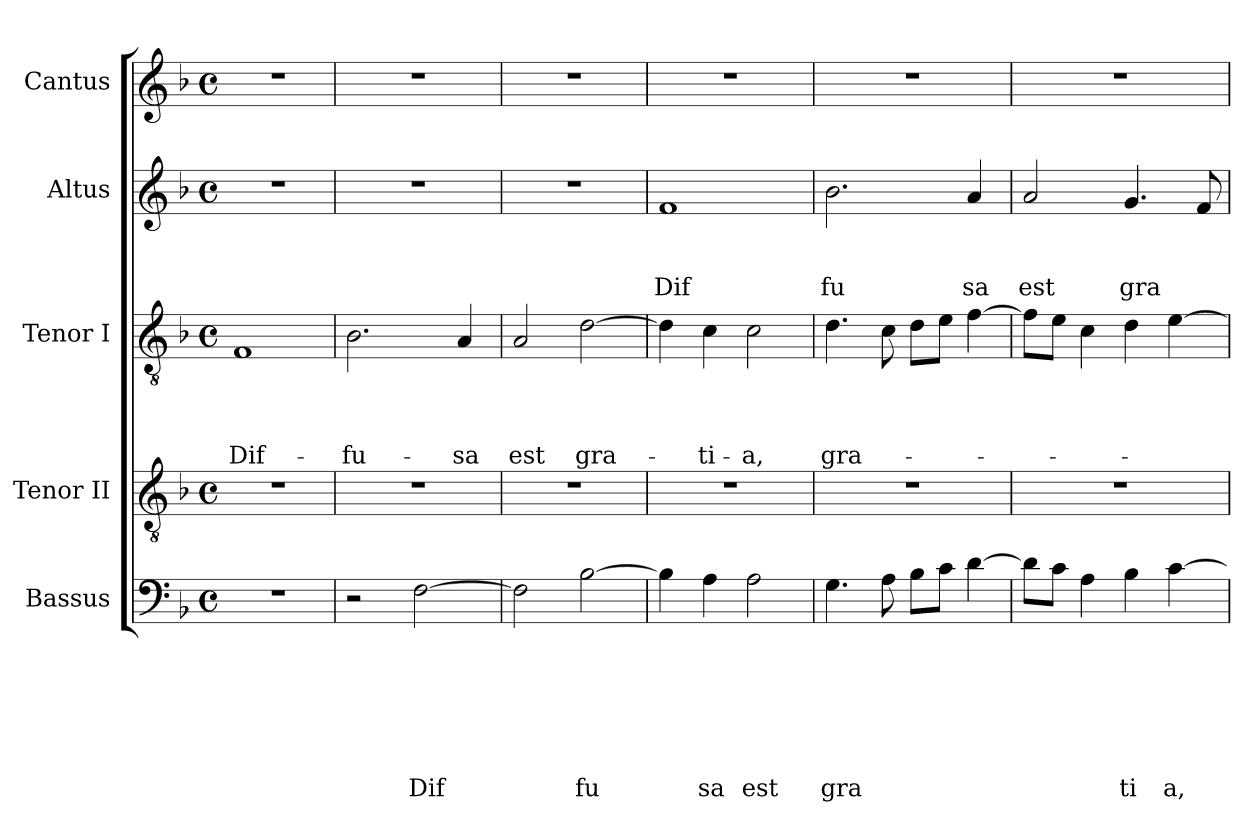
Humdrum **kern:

**kern	**text	**text	**text	**text	**text	**text	**text	**kern	**kern	**text	**text	**text	**text	**kern	**text	**text	**text	**kern
*part5	*part5	*part5	*part5	*part5	*part5	*part5	*part5	*part4	*part3	*part3	*part3	*part3	*part3	*part2	*part2	*part2	*part2	*part1
*staff5	*staff5	*staff5	*staff5	*staff5	*staff5	*staff5	*staff5	*staff4	*staff3	*staff3	*staff3	*staff3	*staff3	*staff2	*staff2	*staff2	*staff2	*staff1
*I"Bassus	*	*	*	*	*	*	*	*I"Tenor II	*I"Tenor I	*	*	*	*	*I"Altus	*	*	*	*I"Cantus
*clefF4	*	*	*	*	*	*	*	*clefGv2	*clefGv2	*	*	*	*	*clefG2	*	*	*	*clefG2
*k[b-]	*	*	*	*	*	*	*	*k[b-]	*k[b-]	*	*	*	*	*k[b-]	*	*	*	*k[b-]
*F:	*	*	*	*	*	*	*	*F:	*F:	*	*	*	*	*F:	*	*	*	*F:
*M4/4	*	*	*	*	*	*	*	*M4/4	*M4/4	*	*	*	*	*M4/4	*	*	*	*M4/4
*met(c)	*	*	*	*	*	*	*	*met(c)	*met(c)	*	*	*	*	*met(c)	*	*	*	*met(c)
=1	=1	=1	=1	=1	=1	=1	=1	=1	=1	=1	=1	=1	=1	=1	=1	=1	=1	=1
!	!	!	!	!	!	!	!	!	!	!	!	!	!LO:LY:b	!	!	!	!	!
1r	.	.	.	.	.	.	.	1r	1F	.	.	.	Dif-	1r	.	.	.	1r
=2	=2	=2	=2	=2	=2	=2	=2	=2	=2	=2	=2	=2	=2	=2	=2	=2	=2	=2
!	!	!	!	!	!	!	!	!	!	!	!	!	!LO:LY:b	!	!	!	!	!
2r	.	.	.	.	.	.	.	1r	2.B-\	.	.	.	-fu-	1r	.	.	.	1r
!	!	!	!	!	!	!	!LO:LY:b	!	!	!	!	!	!	!	!	!	!	!
[>2F\	.	.	.	.	.	.	Dif	.	.	.	.	.	.	.	.	.	.	.
!	!	!	!	!	!	!	!	!	!	!	!	!	!LO:LY:b	!	!	!	!	!
.	.	.	.	.	.	.	.	.	4A/	.	.	.	-sa	.	.	.	.	.
=3	=3	=3	=3	=3	=3	=3	=3	=3	=3	=3	=3	=3	=3	=3	=3	=3	=3	=3
!	!	!	!	!	!	!	!	!	!	!	!	!	!LO:LY:b	!	!	!	!	!
2F\]	.	.	.	.	.	.	.	1r	2A/	.	.	.	est	1r	.	.	.	1r
!	!	!	!	!	!	!	!LO:LY:b	!	!	!	!	!	!LO:LY:b	!	!	!	!	!
[>2B-\	.	.	.	.	.	.	fu	.	[>2d\	.	.	.	gra-	.	.	.	.	.
=4	=4	=4	=4	=4	=4	=4	=4	=4	=4	=4	=4	=4	=4	=4	=4	=4	=4	=4
!	!	!	!	!	!	!	!	!	!	!	!	!	!	!	!	!	!LO:LY:b	!
4B-\]	.	.	.	.	.	.	.	1r	4d\]	.	.	.	.	1f	.	.	Dif	1r
!	!	!	!	!	!	!	!LO:LY:b	!	!	!	!	!	!LO:LY:b	!	!	!	!	!
4A\	.	.	.	.	.	.	sa	.	4c\	.	.	.	-ti-	.	.	.	.	.
!	!	!	!	!	!	!	!LO:LY:b	!	!	!	!	!	!LO:LY:b	!	!	!	!	!
2A\	.	.	.	.	.	.	est	.	2c\	.	.	.	-a,	.	.	.	.	.
=5	=5	=5	=5	=5	=5	=5	=5	=5	=5	=5	=5	=5	=5	=5	=5	=5	=5	=5
!	!	!	!	!	!	!	!LO:LY:b	!	!	!	!	!	!LO:LY:b	!	!	!	!LO:LY:b	!
4.G\	.	.	.	.	.	.	gra	1r	4.d\	.	.	.	gra-	2.b-\	.	.	fu	1r
8A\	.	.	.	.	.	.	.	.	8c\	.	.	.	.	.	.	.	.	.
8B-\L	.	.	.	.	.	.	.	.	8d\L	.	.	.	.	.	.	.	.	.
8c\J	.	.	.	.	.	.	.	.	8e\J	.	.	.	.	.	.	.	.	.
!	!	!	!	!	!	!	!	!	!	!	!	!	!	!	!	!	!LO:LY:b	!
[>4d\	.	.	.	.	.	.	.	.	[>4f\	.	.	.	.	4a/	.	.	sa	.
=6	=6	=6	=6	=6	=6	=6	=6	=6	=6	=6	=6	=6	=6	=6	=6	=6	=6	=6
!	!	!	!	!	!	!	!	!	!	!	!	!	!	!	!	!	!LO:LY:b	!
8d\L]	.	.	.	.	.	.	.	1r	8f\L]	.	.	.	.	2a/	.	.	est	1r
8c\J	.	.	.	.	.	.	.	.	8e\J	.	.	.	.	.	.	.	.	.
4A\	.	.	.	.	.	.	.	.	4c\	.	.	.	.	.	.	.	.	.
!	!	!	!	!	!	!	!LO:LY:b	!	!	!	!	!	!	!	!	!	!LO:LY:b	!
4B-\	.	.	.	.	.	.	ti	.	4d\	.	.	.	.	4.g/	.	.	gra	.
!	!	!	!	!	!	!	!LO:LY:b	!	!	!	!	!	!	!	!	!	!	!
[<4c\	.	.	.	.	.	.	a,	.	[<4e\	.	.	.	.	.	.	.	.	.
.	.	.	.	.	.	.	.	.	.	.	.	.	.	8f/	.	.	.	.
=	=	=	=	=	=	=	=	=	=	=	=	=	=	=	=	=	=	=
*-	*-	*-	*-	*-	*-	*-	*-	*-	*-	*-	*-	*-	*-	*-	*-	*-	*-	*-
